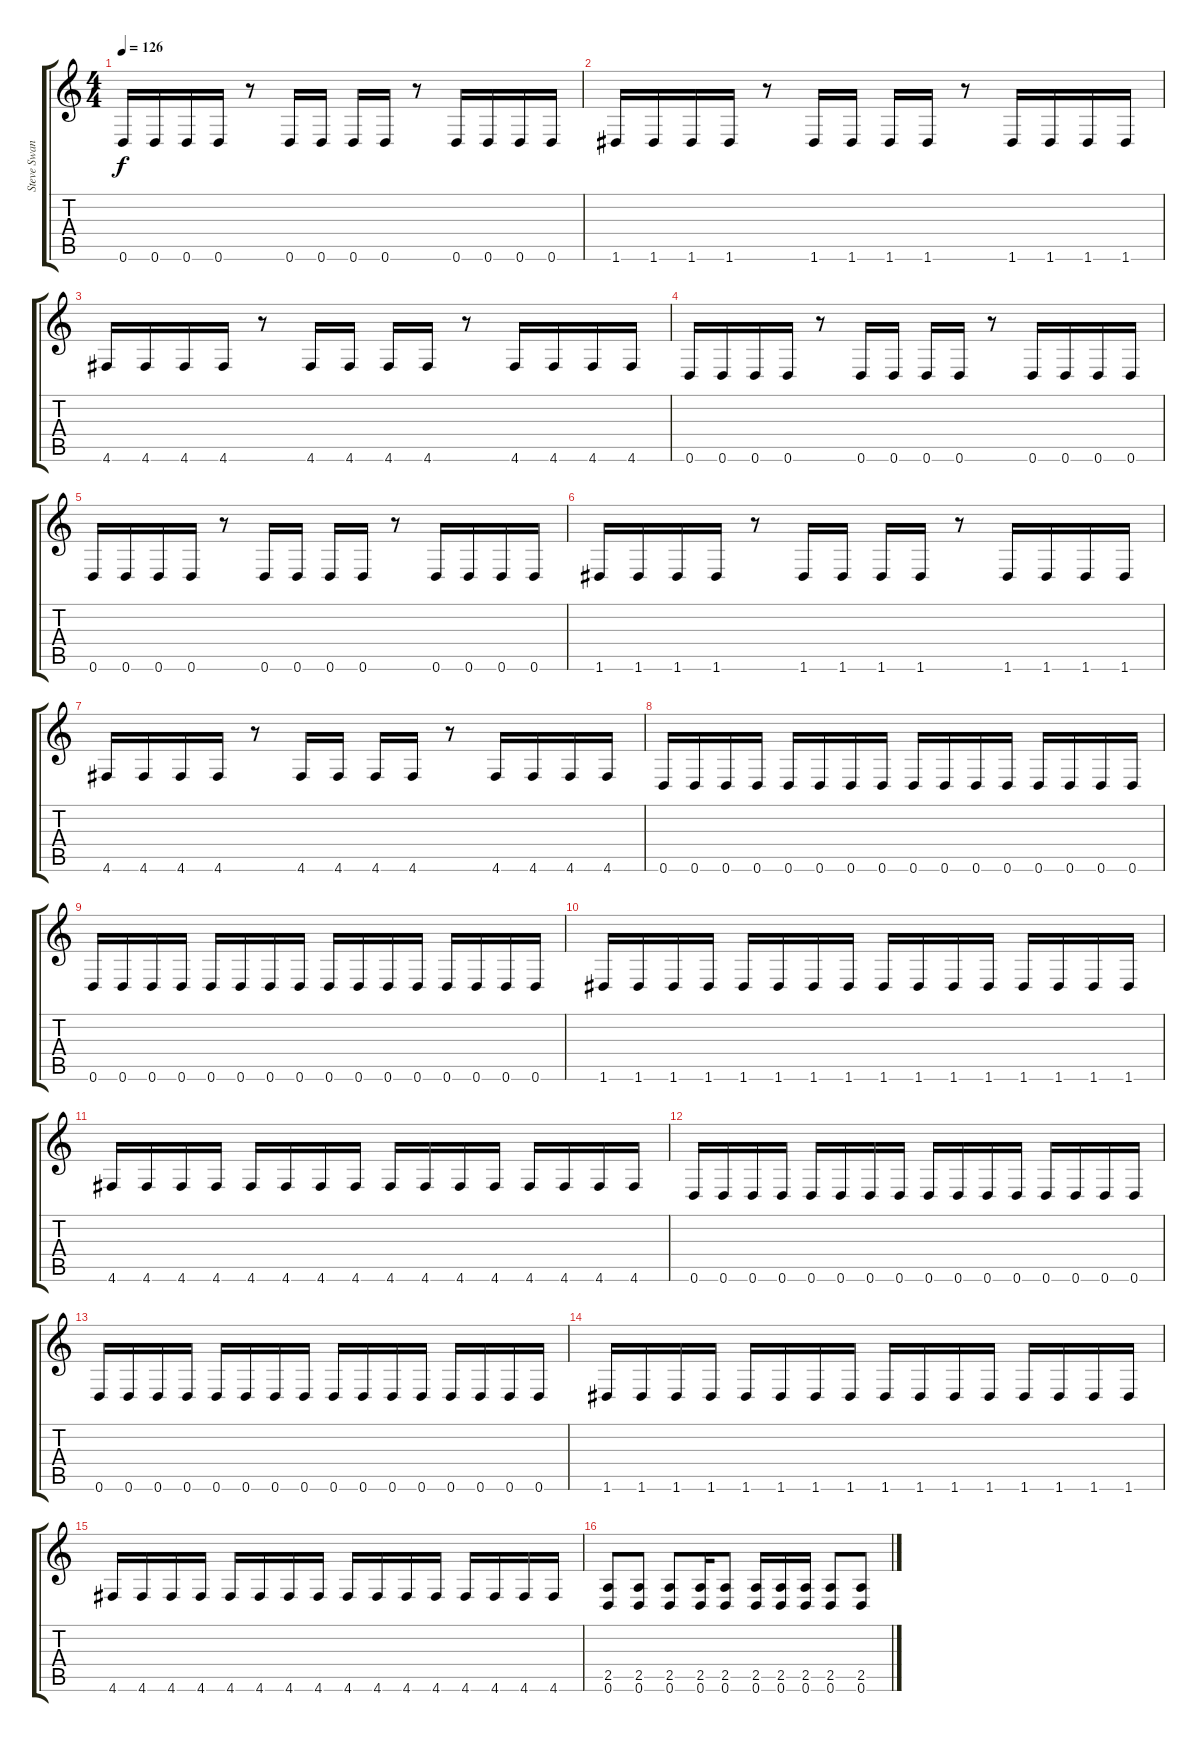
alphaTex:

\track ("Steve Swanson (Rythm Guitar+Solo)" "Steve Swan") {instrument overdrivenguitar}
\staff {score tabs}
\tuning (D4 A3 F3 C3 G2 D2) {hide}
\ts (4 4)
\tempo 126
\clef g2
\ks c
0.6.16{dy f} 0.6.16 0.6.16 0.6.16 r.8 0.6.16 0.6.16 0.6.16 0.6.16 r.8 0.6.16 0.6.16 0.6.16 0.6.16 |
1.6.16 1.6.16 1.6.16 1.6.16 r.8 1.6.16 1.6.16 1.6.16 1.6.16 r.8 1.6.16 1.6.16 1.6.16 1.6.16 |
4.6.16 4.6.16 4.6.16 4.6.16 r.8 4.6.16 4.6.16 4.6.16 4.6.16 r.8 4.6.16 4.6.16 4.6.16 4.6.16 |
0.6.16 0.6.16 0.6.16 0.6.16 r.8 0.6.16 0.6.16 0.6.16 0.6.16 r.8 0.6.16 0.6.16 0.6.16 0.6.16 |
0.6.16 0.6.16 0.6.16 0.6.16 r.8 0.6.16 0.6.16 0.6.16 0.6.16 r.8 0.6.16 0.6.16 0.6.16 0.6.16 |
1.6.16 1.6.16 1.6.16 1.6.16 r.8 1.6.16 1.6.16 1.6.16 1.6.16 r.8 1.6.16 1.6.16 1.6.16 1.6.16 |
4.6.16 4.6.16 4.6.16 4.6.16 r.8 4.6.16 4.6.16 4.6.16 4.6.16 r.8 4.6.16 4.6.16 4.6.16 4.6.16 |
0.6.16 0.6.16 0.6.16 0.6.16 0.6.16 0.6.16 0.6.16 0.6.16 0.6.16 0.6.16 0.6.16 0.6.16 0.6.16 0.6.16 0.6.16 0.6.16 |
0.6.16 0.6.16 0.6.16 0.6.16 0.6.16 0.6.16 0.6.16 0.6.16 0.6.16 0.6.16 0.6.16 0.6.16 0.6.16 0.6.16 0.6.16 0.6.16 |
1.6.16 1.6.16 1.6.16 1.6.16 1.6.16 1.6.16 1.6.16 1.6.16 1.6.16 1.6.16 1.6.16 1.6.16 1.6.16 1.6.16 1.6.16 1.6.16 |
4.6.16 4.6.16 4.6.16 4.6.16 4.6.16 4.6.16 4.6.16 4.6.16 4.6.16 4.6.16 4.6.16 4.6.16 4.6.16 4.6.16 4.6.16 4.6.16 |
0.6.16 0.6.16 0.6.16 0.6.16 0.6.16 0.6.16 0.6.16 0.6.16 0.6.16 0.6.16 0.6.16 0.6.16 0.6.16 0.6.16 0.6.16 0.6.16 |
0.6.16 0.6.16 0.6.16 0.6.16 0.6.16 0.6.16 0.6.16 0.6.16 0.6.16 0.6.16 0.6.16 0.6.16 0.6.16 0.6.16 0.6.16 0.6.16 |
1.6.16 1.6.16 1.6.16 1.6.16 1.6.16 1.6.16 1.6.16 1.6.16 1.6.16 1.6.16 1.6.16 1.6.16 1.6.16 1.6.16 1.6.16 1.6.16 |
4.6.16 4.6.16 4.6.16 4.6.16 4.6.16 4.6.16 4.6.16 4.6.16 4.6.16 4.6.16 4.6.16 4.6.16 4.6.16 4.6.16 4.6.16 4.6.16 |
(2.5 0.6).8 (2.5 0.6).8 (2.5 0.6).8 (2.5 0.6).16 (2.5 0.6).8 (2.5 0.6).16 (2.5 0.6).16 (2.5 0.6).16 (2.5 0.6).8 (2.5 0.6).8
